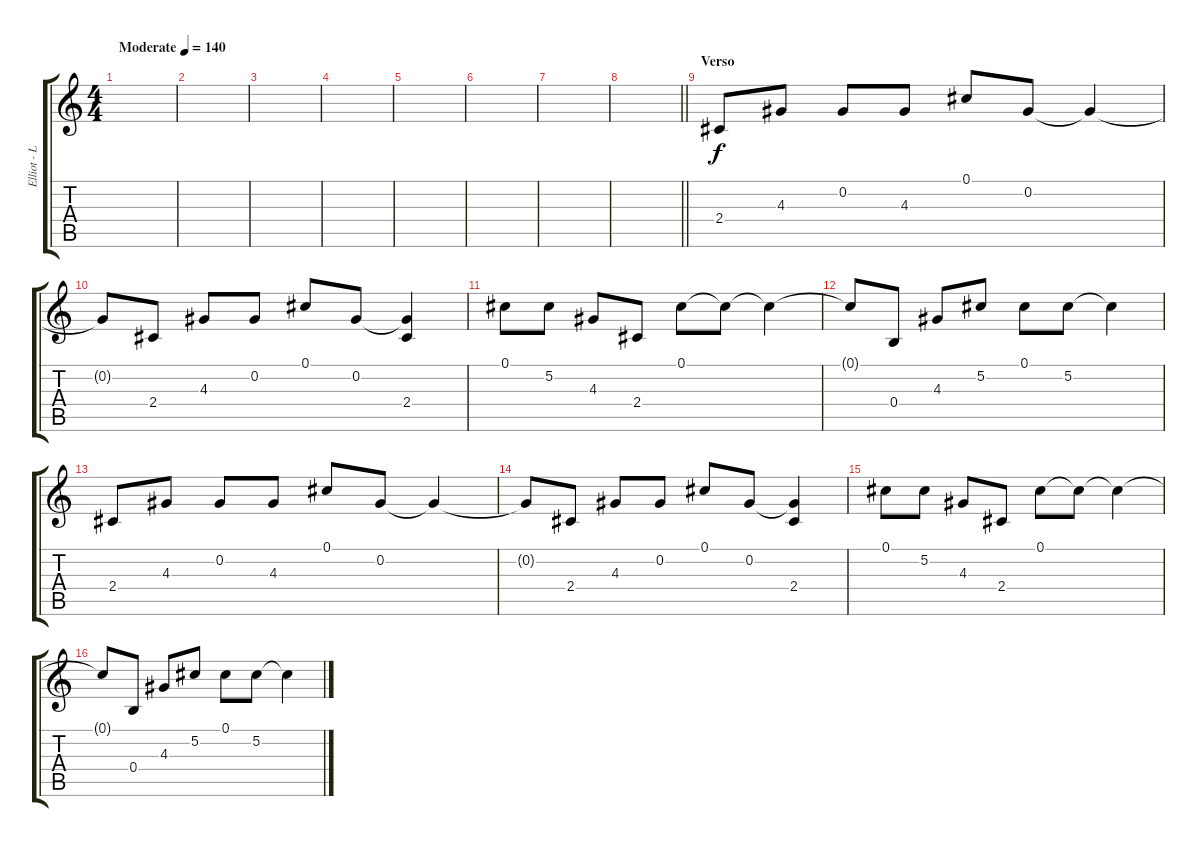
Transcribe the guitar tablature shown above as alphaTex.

\track ("Elliot - Limpa" "Elliot - L") {instrument electricguitarclean}
\staff {score tabs}
\tuning (Db4 Ab3 E3 B2 Gb2 B1) {hide}
\ts (4 4)
\tempo (140 "Moderate")
\clef g2
\ks c
|
|
|
|
|
|
|
\barLineRight lightlight
|
\section ("" "Verso")
2.4.8 4.3.8 0.2.8 4.3.8 0.1.8 0.2.8 0.2{t}.4 |
0.2{t}.8 2.4.8 4.3.8 0.2.8 0.1.8 0.2.8 (0.2{t} 2.4).4 |
0.1.8 5.2.8 4.3.8 2.4.8 0.1.8 0.1{t}.8 0.1{t}.4 |
0.1{t}.8 0.4.8 4.3.8 5.2.8 0.1.8 5.2.8 5.2{t}.4 |
2.4.8 4.3.8 0.2.8 4.3.8 0.1.8 0.2.8 0.2{t}.4 |
0.2{t}.8 2.4.8 4.3.8 0.2.8 0.1.8 0.2.8 (0.2{t} 2.4).4 |
0.1.8 5.2.8 4.3.8 2.4.8 0.1.8 0.1{t}.8 0.1{t}.4 |
0.1{t}.8 0.4.8 4.3.8 5.2.8 0.1.8 5.2.8 5.2{t}.4
